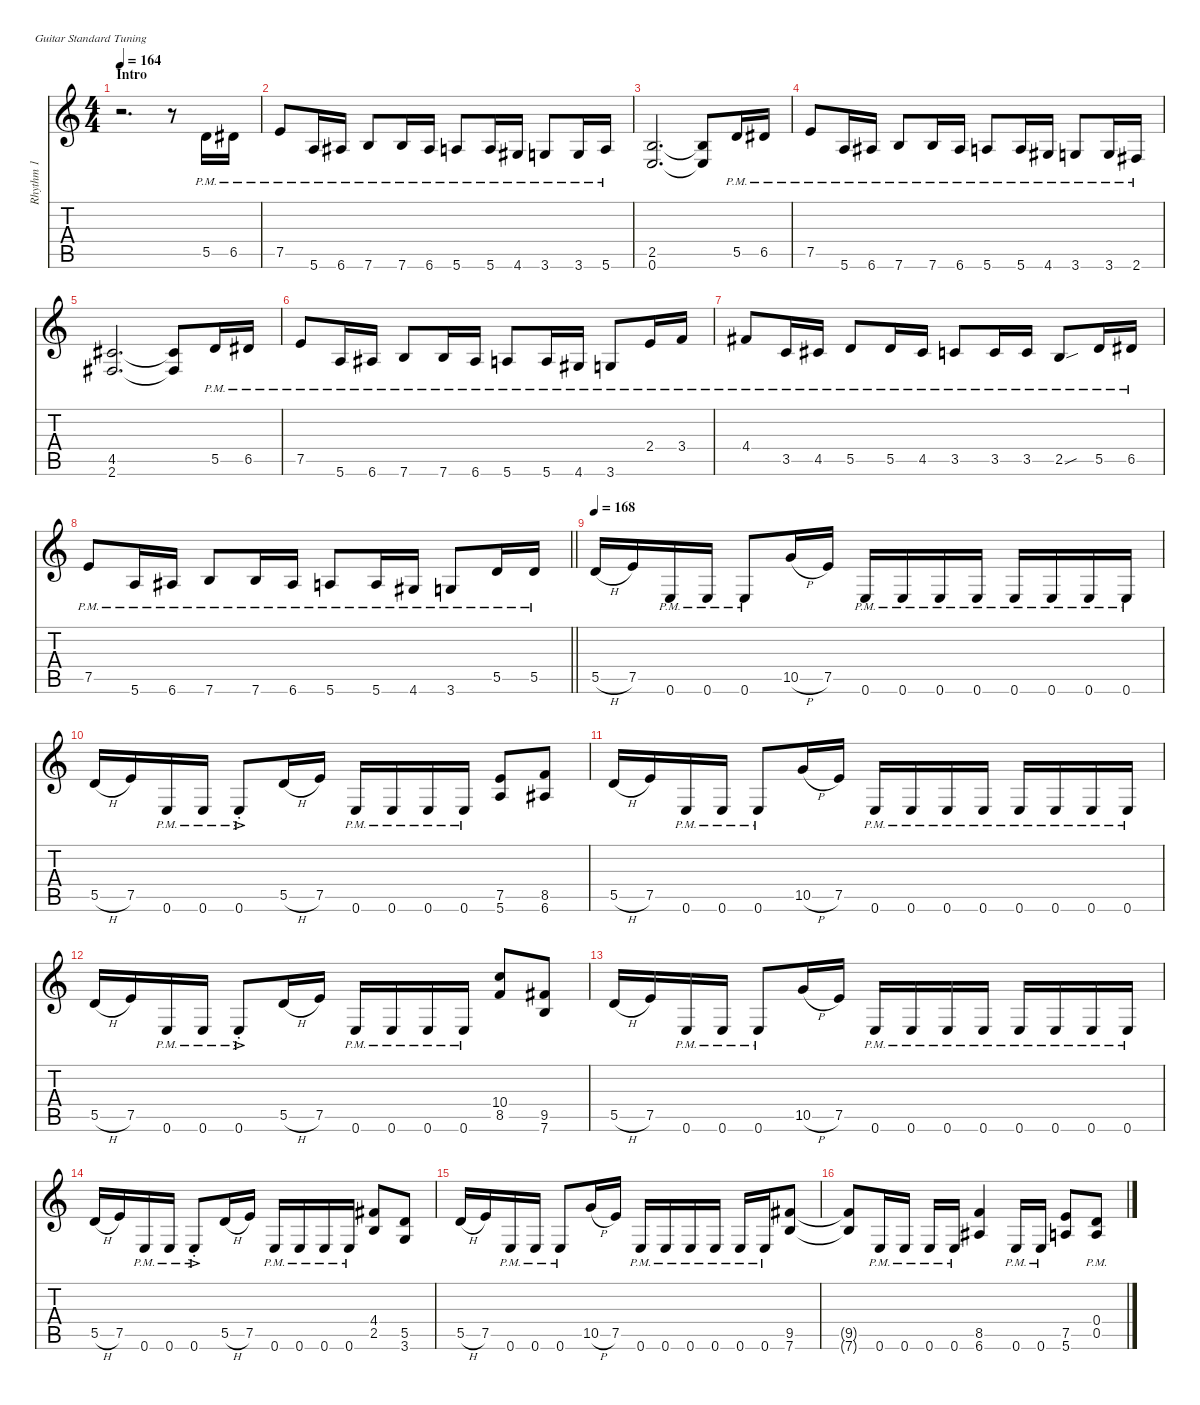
\defaultSystemsLayout 4
\hideDynamics
\bracketExtendMode nobrackets
\firstSystemTrackNameMode fullname
\otherSystemsTrackNameOrientation horizontal
\track ("Rhythm 1" "dist.guit.") {defaultSystemsLayout 4 instrument distortionguitar}
\staff {score tabs}
\tuning (E4 B3 G3 D3 A2 E2)
\ts (4 4)
\beaming (8 2 2 2 2)
\section ("" "Intro")
\tempo 164
\clef g2
\ks c
r.2{d dy f instrument distortionguitar beam Down} r.8{beam Down} 5.5{pm}.16{beam Up} 6.5{pm acc #}.16{beam Up} |
7.5{pm}.8{beam Up} 5.6{pm}.16{beam Up} 6.6{pm acc #}.16{beam Up} 7.6{pm}.8{beam Up} 7.6{pm}.16{beam Up} 6.6{pm acc #}.16{beam Up} 5.6{pm}.8{beam Up} 5.6{pm}.16{beam Up} 4.6{pm acc #}.16{beam Up} 3.6{pm}.8{beam Up} 3.6{pm}.16{beam Up} 5.6{pm}.16{beam Up} |
(2.5 0.6).2{d beam Up} (2.5{t} 0.6{t}).8{beam Up} 5.5{pm}.16{beam Up} 6.5{pm acc #}.16{beam Up} |
7.5{pm}.8{beam Up} 5.6{pm}.16{beam Up} 6.6{pm acc #}.16{beam Up} 7.6{pm}.8{beam Up} 7.6{pm}.16{beam Up} 6.6{pm acc #}.16{beam Up} 5.6{pm}.8{beam Up} 5.6{pm}.16{beam Up} 4.6{pm acc #}.16{beam Up} 3.6{pm}.8{beam Up} 3.6{pm}.16{beam Up} 2.6{pm acc #}.16{beam Up} |
(4.5{acc #} 2.6{acc #}).2{d beam Up} (4.5{t acc #} 2.6{t acc #}).8{beam Up} 5.5{pm}.16{beam Up} 6.5{pm acc #}.16{beam Up} |
7.5{pm}.8{beam Up} 5.6{pm}.16{beam Up} 6.6{pm acc #}.16{beam Up} 7.6{pm}.8{beam Up} 7.6{pm}.16{beam Up} 6.6{pm acc #}.16{beam Up} 5.6{pm}.8{beam Up} 5.6{pm}.16{beam Up} 4.6{pm acc #}.16{beam Up} 3.6{pm}.8{beam Up} 2.4{pm}.16{beam Up} 3.4{pm}.16{beam Up} |
4.4{pm acc #}.8{beam Up} 3.5{pm}.16{beam Up} 4.5{pm acc #}.16{beam Up} 5.5{pm}.8{beam Up} 5.5{pm}.16{beam Up} 4.5{pm acc #}.16{beam Up} 3.5{pm}.8{beam Up} 3.5{pm}.16{beam Up} 3.5{pm}.16{beam Up} 2.5{sou pm}.8{beam Up} 5.5{pm}.16{beam Up} 6.5{pm acc #}.16{beam Up} |
\barLineRight lightlight
7.5{pm}.8{beam Up} 5.6{pm}.16{beam Up} 6.6{pm acc #}.16{beam Up} 7.6{pm}.8{beam Up} 7.6{pm}.16{beam Up} 6.6{pm acc #}.16{beam Up} 5.6{pm}.8{beam Up} 5.6{pm}.16{beam Up} 4.6{pm acc #}.16{beam Up} 3.6{pm}.8{beam Up} 5.5{pm}.16{beam Up} 5.5{pm}.16{beam Up} |
\tempo 168
5.5{h}.16{beam Up} 7.5.16{beam Up} 0.6{pm}.16{beam Up} 0.6{pm}.16{beam Up} 0.6{pm}.8{beam Up} 10.5{h}.16{beam Up} 7.5.16{beam Up} 0.6{pm}.16{beam Up} 0.6{pm}.16{beam Up} 0.6{pm}.16{beam Up} 0.6{pm}.16{beam Up} 0.6{pm}.16{beam Up} 0.6{pm}.16{beam Up} 0.6{pm}.16{beam Up} 0.6{pm}.16{beam Up} |
5.5{h}.16{beam Up} 7.5.16{beam Up} 0.6{pm}.16{beam Up} 0.6{pm}.16{beam Up} 0.6{ac pm st}.8{dy mf beam Up} 5.5{h}.16{dy f beam Up} 7.5.16{beam Up} 0.6{pm}.16{beam Up} 0.6{pm}.16{beam Up} 0.6{pm}.16{beam Up} 0.6{pm}.16{beam Up} (7.5 5.6).8{beam Up} (8.5 6.6{acc #}).8{beam Up} |
5.5{h}.16{beam Up} 7.5.16{beam Up} 0.6{pm}.16{beam Up} 0.6{pm}.16{beam Up} 0.6{pm}.8{beam Up} 10.5{h}.16{beam Up} 7.5.16{beam Up} 0.6{pm}.16{beam Up} 0.6{pm}.16{beam Up} 0.6{pm}.16{beam Up} 0.6{pm}.16{beam Up} 0.6{pm}.16{beam Up} 0.6{pm}.16{beam Up} 0.6{pm}.16{beam Up} 0.6{pm}.16{beam Up} |
5.5{h}.16{beam Up} 7.5.16{beam Up} 0.6{pm}.16{beam Up} 0.6{pm}.16{beam Up} 0.6{ac pm st}.8{dy mf beam Up} 5.5{h}.16{dy f beam Up} 7.5.16{beam Up} 0.6{pm}.16{beam Up} 0.6{pm}.16{beam Up} 0.6{pm}.16{beam Up} 0.6{pm}.16{beam Up} (10.4 8.5).8{beam Up} (9.5{acc #} 7.6).8{beam Up} |
5.5{h}.16{beam Up} 7.5.16{beam Up} 0.6{pm}.16{beam Up} 0.6{pm}.16{beam Up} 0.6{pm}.8{beam Up} 10.5{h}.16{beam Up} 7.5.16{beam Up} 0.6{pm}.16{beam Up} 0.6{pm}.16{beam Up} 0.6{pm}.16{beam Up} 0.6{pm}.16{beam Up} 0.6{pm}.16{beam Up} 0.6{pm}.16{beam Up} 0.6{pm}.16{beam Up} 0.6{pm}.16{beam Up} |
5.5{h}.16{beam Up} 7.5.16{beam Up} 0.6{pm}.16{beam Up} 0.6{pm}.16{beam Up} 0.6{ac pm st}.8{dy mf beam Up} 5.5{h}.16{dy f beam Up} 7.5.16{beam Up} 0.6{pm}.16{beam Up} 0.6{pm}.16{beam Up} 0.6{pm}.16{beam Up} 0.6{pm}.16{beam Up} (4.4{acc #} 2.5).8{beam Up} (5.5 3.6).8{beam Up} |
5.5{h}.16{beam Up} 7.5.16{beam Up} 0.6{pm}.16{beam Up} 0.6{pm}.16{beam Up} 0.6{pm}.8{beam Up} 10.5{h}.16{beam Up} 7.5.16{beam Up} 0.6{pm}.16{beam Up} 0.6{pm}.16{beam Up} 0.6{pm}.16{beam Up} 0.6{pm}.16{beam Up} 0.6{pm}.16{beam Up} 0.6{pm}.16{beam Up} (9.5{acc #} 7.6).8{beam Up} |
(9.5{t acc #} 7.6{t}).8{beam Up} 0.6{pm}.16{beam Up} 0.6{pm}.16{beam Up} 0.6{pm}.16{beam Up} 0.6{pm}.16{beam Up} (8.5 6.6{acc #}).4{beam Up} 0.6{pm}.16{beam Up} 0.6{pm}.16{beam Up} (7.5 5.6).8{beam Up} (0.4{pm} 0.5{pm}).8{beam Up}
